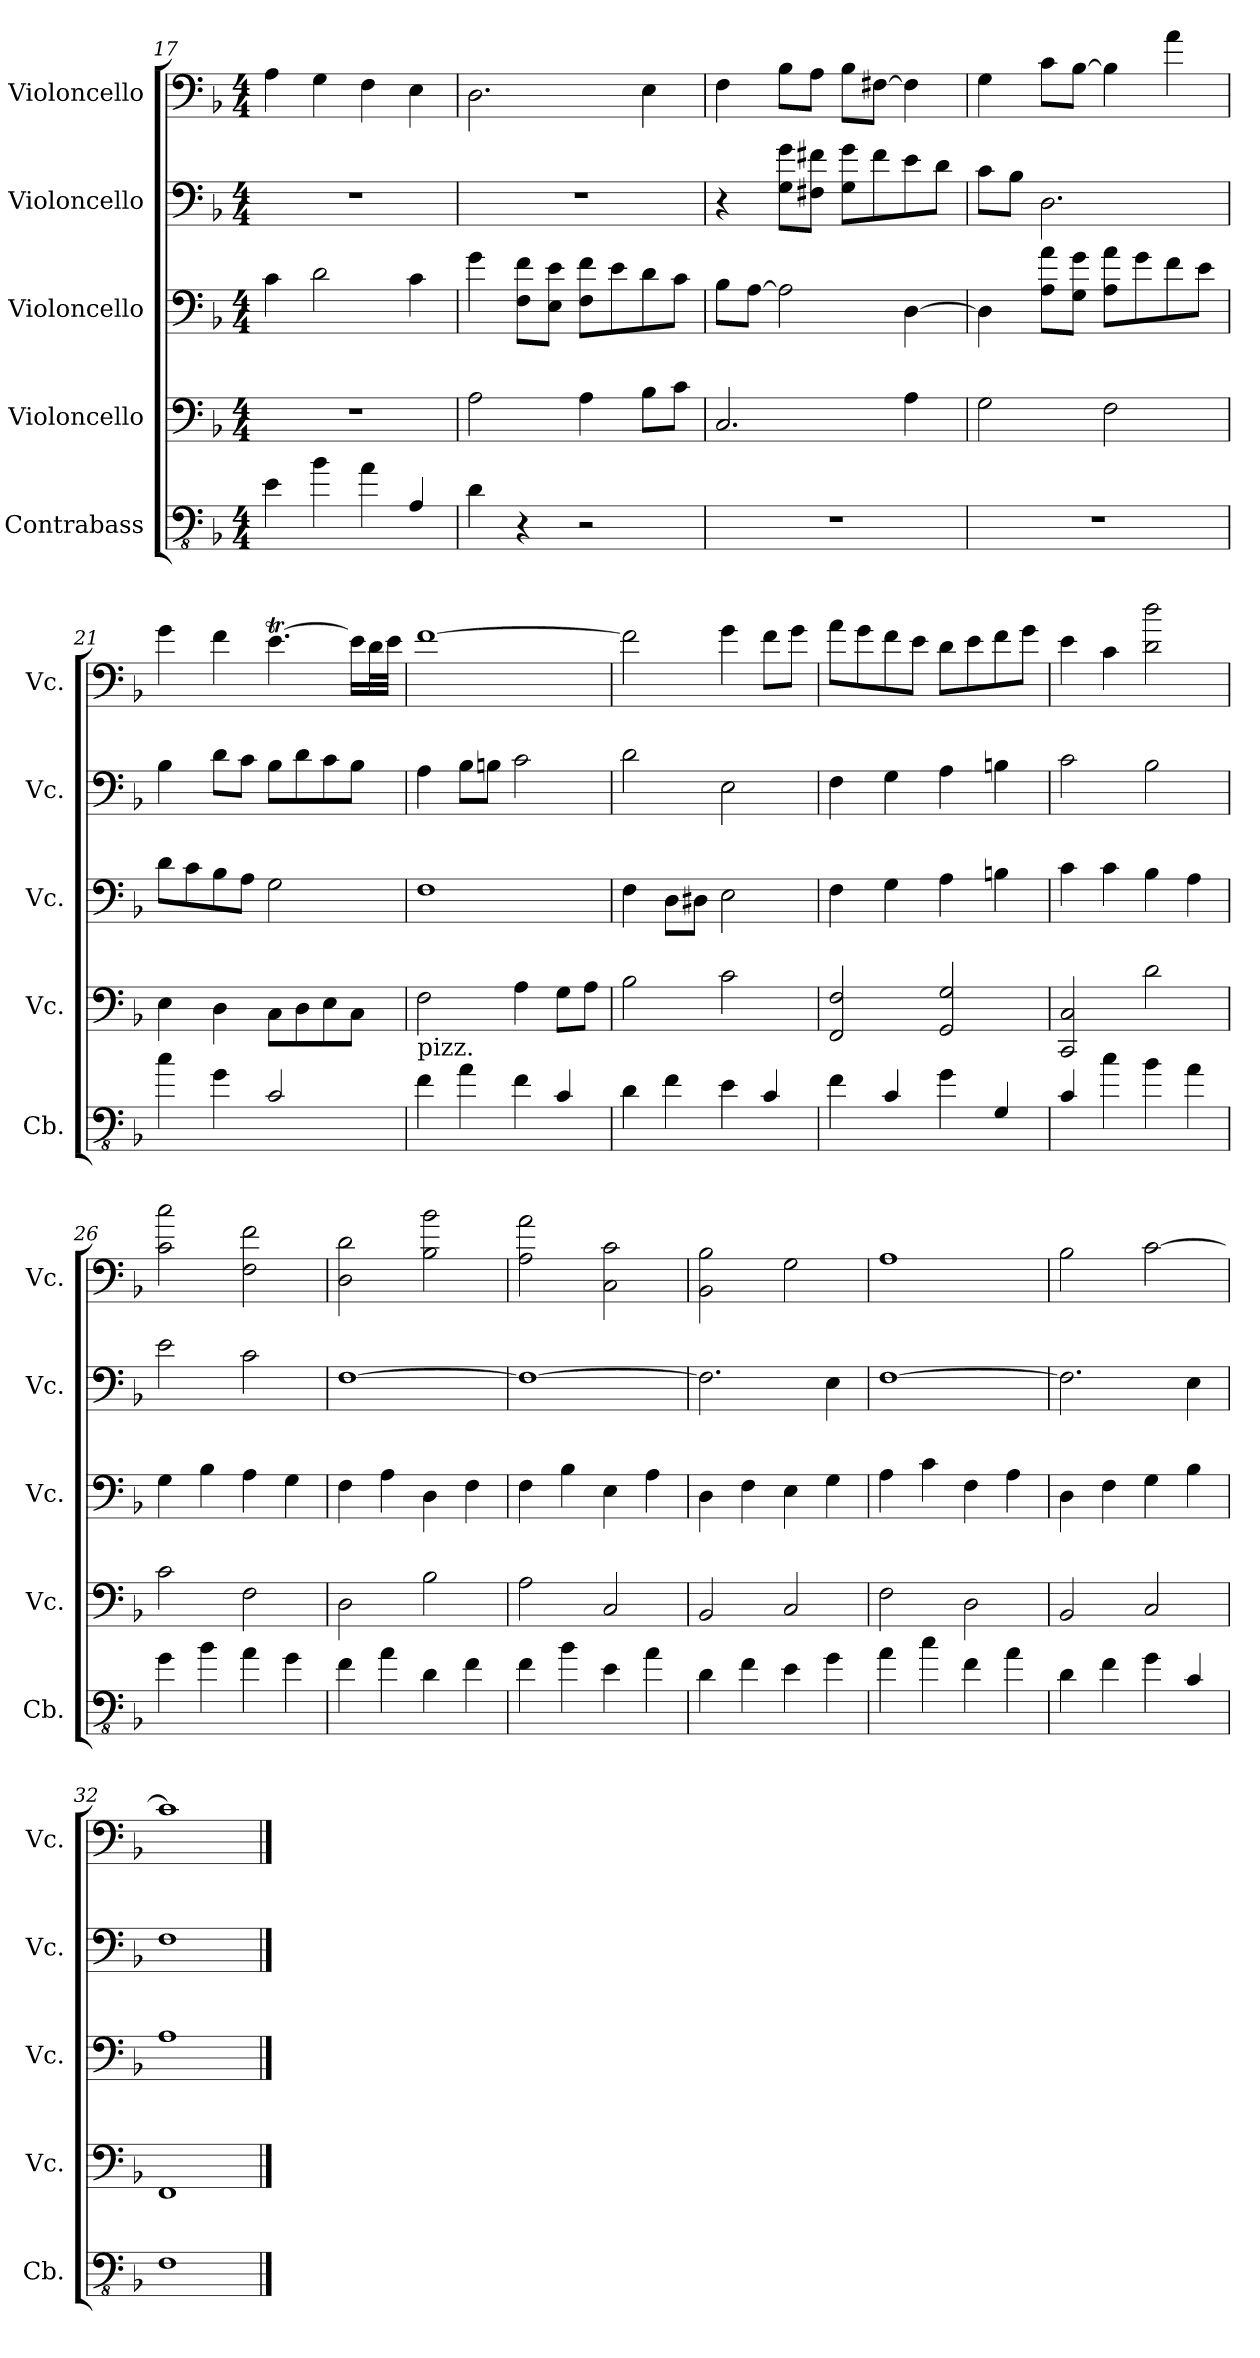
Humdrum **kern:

**kern	**kern	**kern	**kern	**kern
*part5	*part4	*part3	*part2	*part1
*staff5	*staff4	*staff3	*staff2	*staff1
*I"Contrabass	*I"Violoncello	*I"Violoncello	*I"Violoncello	*I"Violoncello
*I'Cb.	*I'Vc.	*I'Vc.	*I'Vc.	*I'Vc.
*clefFv4	*clefF4	*clefF4	*clefF4	*clefF4
*ITrd7c12	*	*	*	*
*k[b-]	*k[b-]	*k[b-]	*k[b-]	*k[b-]
*M4/4	*M4/4	*M4/4	*M4/4	*M4/4
=17	=17	=17	=17	=17
4EE\	1r	4c\	1r	4A\
4BB-\	.	2d\	.	4G\
4AA\	.	.	.	4F\
4AAA/	.	4c\	.	4E\
=18	=18	=18	=18	=18
4DD\	2A\	4g\	1r	2.D\
4r	.	8F\ 8f\L	.	.
.	.	8E\ 8e\J	.	.
2r	4A\	8F\ 8f\L	.	.
.	.	8e\	.	.
.	8B-\L	8d\	.	4E\
.	8c\J	8c\J	.	.
=19	=19	=19	=19	=19
1r	2.C/	8B-\L	4r	4F\
.	.	[8A\J	.	.
.	.	2A\]	8G\ 8g\L	8B-\L
.	.	.	8F#X\ 8f#X\J	8A\J
.	.	.	8G\ 8g\L	8B-\L
.	.	.	8f#\	[8F#X\J
.	4A\	[4D\	8e\	4F#\]
.	.	.	8d\J	.
!!LO:LB:g=z
=20	=20	=20	=20	=20
1r	2G\	4D\]	8c\L	4G\
.	.	.	8B-\J	.
.	.	8A\ 8a\L	2.D\	8c\L
.	.	8G\ 8g\J	.	[8B-\J
.	2F\	8A\ 8a\L	.	4B-\]
.	.	8g\	.	.
.	.	8f\	.	4a\
.	.	8e\J	.	.
=21	=21	=21	=21	=21
4C\	4E\	8d\L	4B-\	4g\
.	.	8c\	.	.
4GG\	4D\	8B-\	8d\L	4f\
.	.	8A\J	8c\J	.
2CC/	8C\L	2G\	8B-\L	[4.et\
.	8D\	.	8d\	.
.	8E\	.	8c\	.
.	8C\J	.	8B-\J	16e\LL]
.	.	.	.	32d\L
.	.	.	.	32e\JJJ
=22	=22	=22	=22	=22
!LO:TX:a:t=pizz.	!	!	!	!
4FF\	2F\	1F	4A\	[1f
4AA\	.	.	8B-\L	.
.	.	.	8Bn\J	.
4FF\	4A\	.	2c\	.
4CC/	8G\L	.	.	.
.	8A\J	.	.	.
=23	=23	=23	=23	=23
4DD\	2B-\	4F\	2d\	2f\]
4FF\	.	8D\L	.	.
.	.	8D#X\J	.	.
4EE\	2c\	2E\	2E\	4g\
4CC/	.	.	.	8f\L
.	.	.	.	8g\J
!!LO:PB:g=z
=24	=24	=24	=24	=24
4FF\	2FF/ 2F/	4F\	4F\	8a\L
.	.	.	.	8g\
4CC/	.	4G\	4G\	8f\
.	.	.	.	8e\J
4GG\	2GG/ 2G/	4A\	4A\	8d\L
.	.	.	.	8e\
4GGG/	.	4Bn\	4Bn\	8f\
.	.	.	.	8g\J
=25	=25	=25	=25	=25
4CC/	2CC/ 2C/	4c\	2c\	4e\
4C\	.	4c\	.	4c\
4BB-\	2d\	4B-\	2B-\	2d\ 2dd\
4AA\	.	4A\	.	.
=26	=26	=26	=26	=26
4GG\	2c\	4G\	2e\	2c\ 2cc\
4BB-\	.	4B-\	.	.
4AA\	2F\	4A\	2c\	2F\ 2f\
4GG\	.	4G\	.	.
=27	=27	=27	=27	=27
4FF\	2D\	4F\	[1F	2D\ 2d\
4AA\	.	4A\	.	.
4DD\	2B-\	4D\	.	2B-\ 2b-\
4FF\	.	4F\	.	.
=28	=28	=28	=28	=28
4FF\	2A\	4F\	1F_	2A\ 2a\
4BB-\	.	4B-\	.	.
4EE\	2C/	4E\	.	2C\ 2c\
4AA\	.	4A\	.	.
=29	=29	=29	=29	=29
4DD\	2BB-/	4D\	2.F\]	2BB-\ 2B-\
4FF\	.	4F\	.	.
4EE\	2C/	4E\	.	2G\
4GG\	.	4G\	4E\	.
=30	=30	=30	=30	=30
4AA\	2F\	4A\	[1F	1A
4C\	.	4c\	.	.
4FF\	2D\	4F\	.	.
4AA\	.	4A\	.	.
!!LO:LB:g=z
=31	=31	=31	=31	=31
4DD\	2BB-/	4D\	2.F\]	2B-\
4FF\	.	4F\	.	.
4GG\	2C/	4G\	.	[2c\
4CC/	.	4B-\	4E\	.
=32	=32	=32	=32	=32
1FFF	1FF	1A	1F	1c]
==	==	==	==	==
*-	*-	*-	*-	*-
